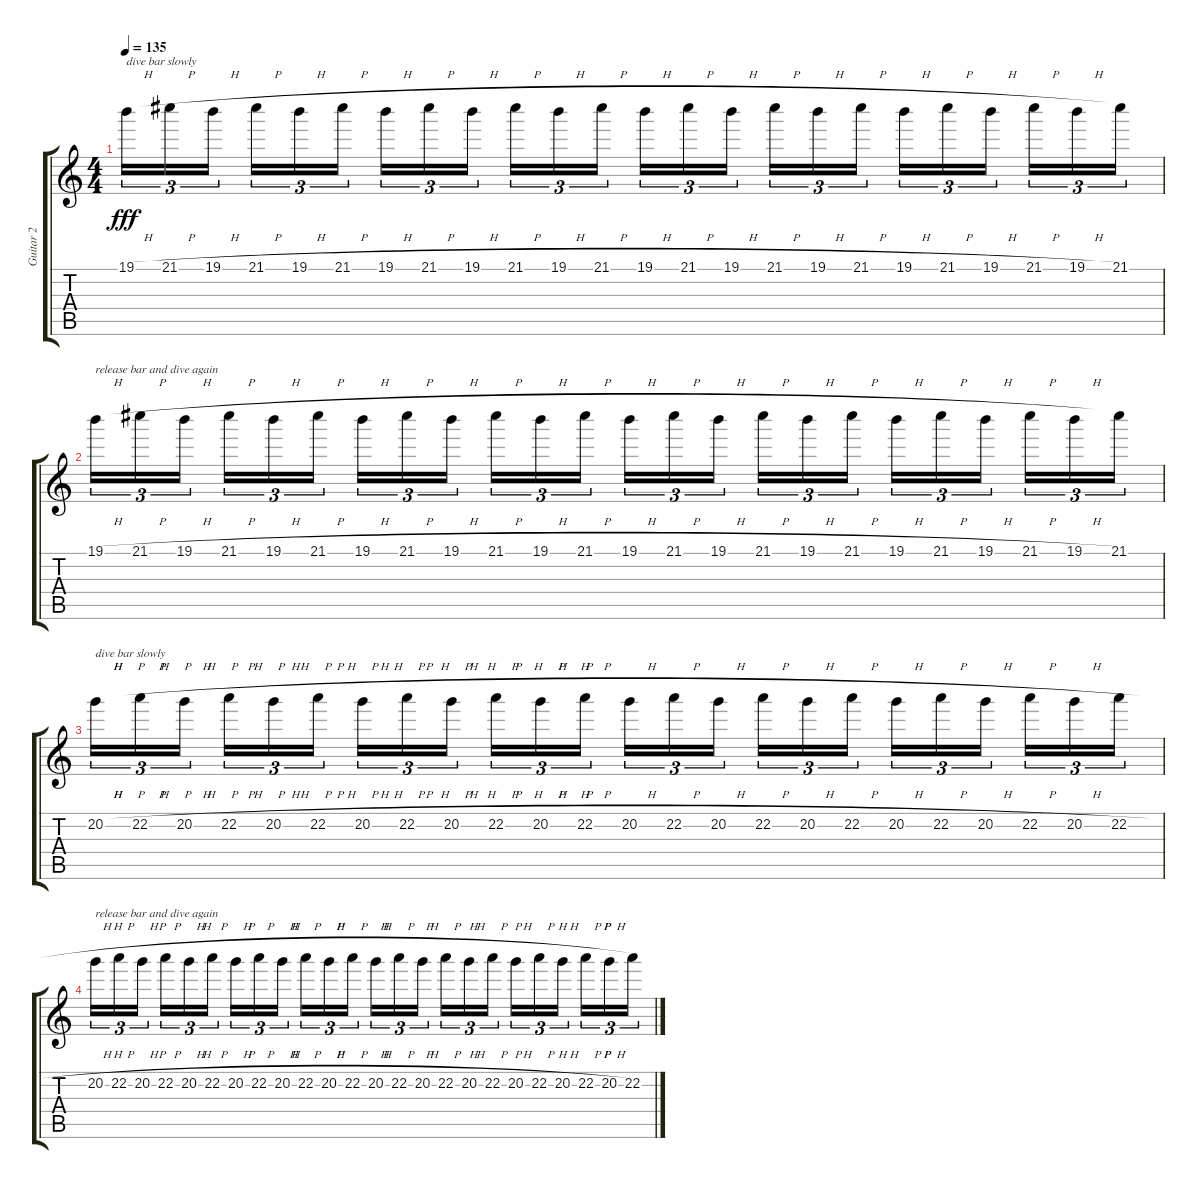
\track ("Guitar 2" "Guitar 2") {instrument distortionguitar}
\staff {score tabs}
\tuning (E4 B3 G3 D3 A2 E2) {hide}
\ts (4 4)
\tempo 135
\clef g2
\ks c
19.1{h}.16{tu (3 2) txt "dive bar slowly" dy fff} 21.1{h}.16{tu (3 2)} 19.1{h}.16{tu (3 2)} 21.1{h}.16{tu (3 2)} 19.1{h}.16{tu (3 2)} 21.1{h}.16{tu (3 2)} 19.1{h}.16{tu (3 2)} 21.1{h}.16{tu (3 2)} 19.1{h}.16{tu (3 2)} 21.1{h}.16{tu (3 2)} 19.1{h}.16{tu (3 2)} 21.1{h}.16{tu (3 2)} 19.1{h}.16{tu (3 2)} 21.1{h}.16{tu (3 2)} 19.1{h}.16{tu (3 2)} 21.1{h}.16{tu (3 2)} 19.1{h}.16{tu (3 2)} 21.1{h}.16{tu (3 2)} 19.1{h}.16{tu (3 2)} 21.1{h}.16{tu (3 2)} 19.1{h}.16{tu (3 2)} 21.1{h}.16{tu (3 2)} 19.1{h}.16{tu (3 2)} 21.1.16{tu (3 2)} |
19.1{h}.16{tu (3 2) txt "release bar and dive again"} 21.1{h}.16{tu (3 2)} 19.1{h}.16{tu (3 2)} 21.1{h}.16{tu (3 2)} 19.1{h}.16{tu (3 2)} 21.1{h}.16{tu (3 2)} 19.1{h}.16{tu (3 2)} 21.1{h}.16{tu (3 2)} 19.1{h}.16{tu (3 2)} 21.1{h}.16{tu (3 2)} 19.1{h}.16{tu (3 2)} 21.1{h}.16{tu (3 2)} 19.1{h}.16{tu (3 2)} 21.1{h}.16{tu (3 2)} 19.1{h}.16{tu (3 2)} 21.1{h}.16{tu (3 2)} 19.1{h}.16{tu (3 2)} 21.1{h}.16{tu (3 2)} 19.1{h}.16{tu (3 2)} 21.1{h}.16{tu (3 2)} 19.1{h}.16{tu (3 2)} 21.1{h}.16{tu (3 2)} 19.1{h}.16{tu (3 2)} 21.1.16{tu (3 2)} |
20.2{h}.16{tu (3 2) txt "dive bar slowly"} 22.2{h}.16{tu (3 2)} 20.2{h}.16{tu (3 2)} 22.2{h}.16{tu (3 2)} 20.2{h}.16{tu (3 2)} 22.2{h}.16{tu (3 2)} 20.2{h}.16{tu (3 2)} 22.2{h}.16{tu (3 2)} 20.2{h}.16{tu (3 2)} 22.2{h}.16{tu (3 2)} 20.2{h}.16{tu (3 2)} 22.2{h}.16{tu (3 2)} 20.2{h}.16{tu (3 2)} 22.2{h}.16{tu (3 2)} 20.2{h}.16{tu (3 2)} 22.2{h}.16{tu (3 2)} 20.2{h}.16{tu (3 2)} 22.2{h}.16{tu (3 2)} 20.2{h}.16{tu (3 2)} 22.2{h}.16{tu (3 2)} 20.2{h}.16{tu (3 2)} 22.2{h}.16{tu (3 2)} 20.2{h}.16{tu (3 2)} 22.2{h}.16{tu (3 2)} |
20.2{h}.16{tu (3 2) txt "release bar and dive again"} 22.2{h}.16{tu (3 2)} 20.2{h}.16{tu (3 2)} 22.2{h}.16{tu (3 2)} 20.2{h}.16{tu (3 2)} 22.2{h}.16{tu (3 2)} 20.2{h}.16{tu (3 2)} 22.2{h}.16{tu (3 2)} 20.2{h}.16{tu (3 2)} 22.2{h}.16{tu (3 2)} 20.2{h}.16{tu (3 2)} 22.2{h}.16{tu (3 2)} 20.2{h}.16{tu (3 2)} 22.2{h}.16{tu (3 2)} 20.2{h}.16{tu (3 2)} 22.2{h}.16{tu (3 2)} 20.2{h}.16{tu (3 2)} 22.2{h}.16{tu (3 2)} 20.2{h}.16{tu (3 2)} 22.2{h}.16{tu (3 2)} 20.2{h}.16{tu (3 2)} 22.2{h}.16{tu (3 2)} 20.2{h}.16{tu (3 2)} 22.2.16{tu (3 2)}
